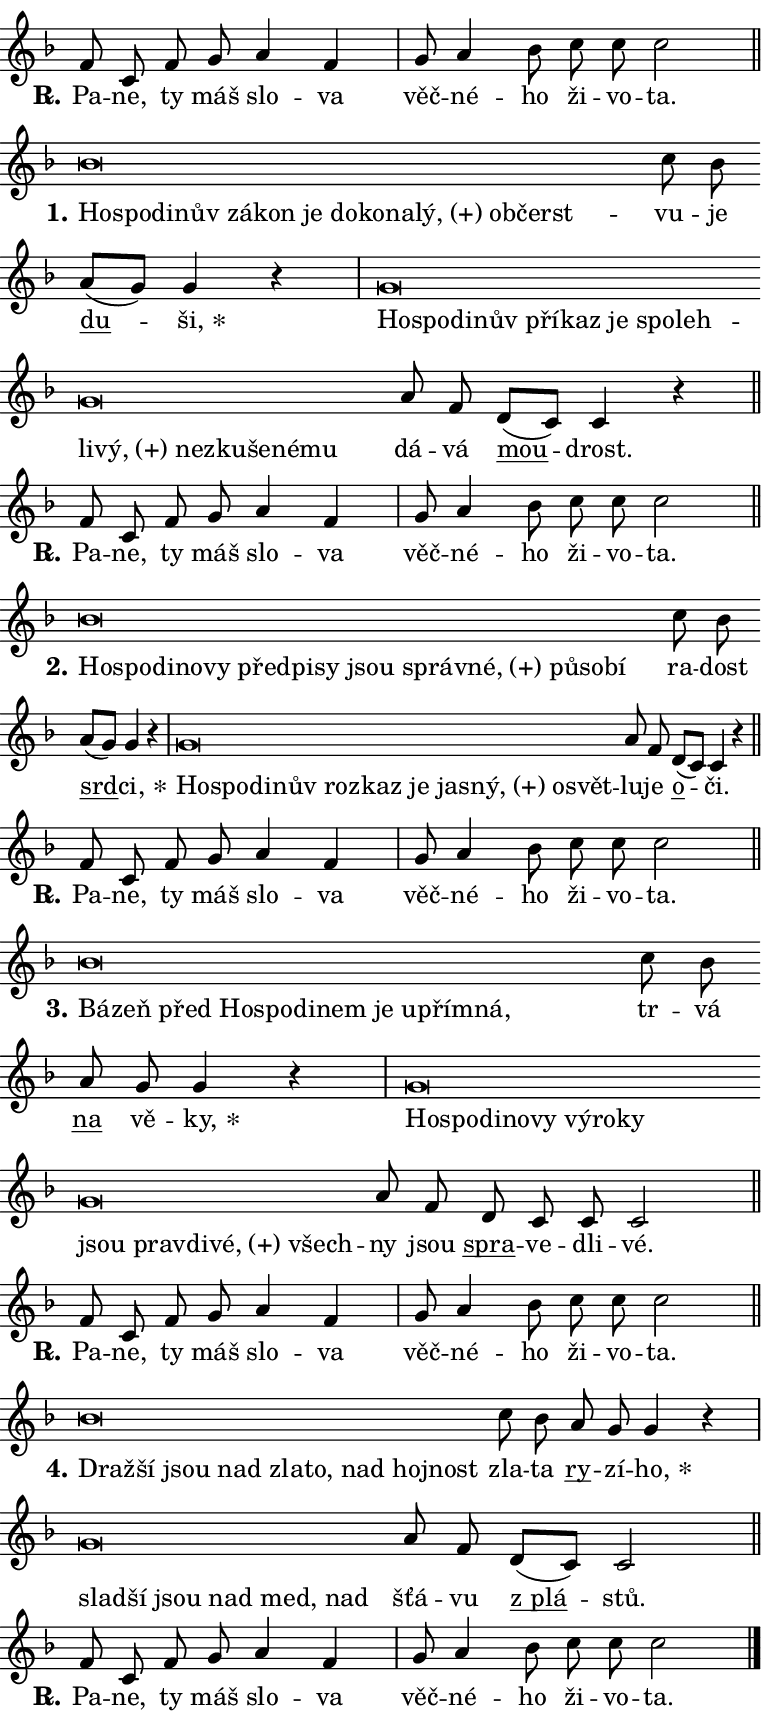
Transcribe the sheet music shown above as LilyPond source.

\version "2.24.0"
\header { tagline = "" }
\paper {
  indent = 0\cm
  top-margin = 0\cm
  right-margin = 0.13\cm % to fit lyric hyphens
  bottom-margin = 0\cm
  left-margin = 0\cm
  paper-width = 13\cm
  page-breaking = #ly:one-page-breaking
  system-system-spacing.basic-distance = #11
  score-system-spacing.basic-distance = #11
  ragged-last = ##f
}


%% Author: Thomas Morley
%% https://lists.gnu.org/archive/html/lilypond-user/2020-05/msg00002.html
#(define (line-position grob)
"Returns position of @var[grob} in current system:
   @code{'start}, if at first time-step
   @code{'end}, if at last time-step
   @code{'middle} otherwise
"
  (let* ((col (ly:item-get-column grob))
         (ln (ly:grob-object col 'left-neighbor))
         (rn (ly:grob-object col 'right-neighbor))
         (col-to-check-left (if (ly:grob? ln) ln col))
         (col-to-check-right (if (ly:grob? rn) rn col))
         (break-dir-left
           (and
             (ly:grob-property col-to-check-left 'non-musical #f)
             (ly:item-break-dir col-to-check-left)))
         (break-dir-right
           (and
             (ly:grob-property col-to-check-right 'non-musical #f)
             (ly:item-break-dir col-to-check-right))))
        (cond ((eqv? 1 break-dir-left) 'start)
              ((eqv? -1 break-dir-right) 'end)
              (else 'middle))))

#(define (tranparent-at-line-position vctor)
  (lambda (grob)
  "Relying on @code{line-position} select the relevant enry from @var{vctor}.
Used to determine transparency,"
    (case (line-position grob)
      ((end) (not (vector-ref vctor 0)))
      ((middle) (not (vector-ref vctor 1)))
      ((start) (not (vector-ref vctor 2))))))

noteHeadBreakVisibility =
#(define-music-function (break-visibility)(vector?)
"Makes @code{NoteHead}s transparent relying on @var{break-visibility}"
#{
  \override NoteHead.transparent =
    #(tranparent-at-line-position break-visibility)
#})

#(define delete-ledgers-for-transparent-note-heads
  (lambda (grob)
    "Reads whether a @code{NoteHead} is transparent.
If so this @code{NoteHead} is removed from @code{'note-heads} from
@var{grob}, which is supposed to be @code{LedgerLineSpanner}.
As a result ledgers are not printed for this @code{NoteHead}"
    (let* ((nhds-array (ly:grob-object grob 'note-heads))
           (nhds-list
             (if (ly:grob-array? nhds-array)
                 (ly:grob-array->list nhds-array)
                 '()))
           ;; Relies on the transparent-property being done before
           ;; Staff.LedgerLineSpanner.after-line-breaking is executed.
           ;; This is fragile ...
           (to-keep
             (remove
               (lambda (nhd)
                 (ly:grob-property nhd 'transparent #f))
               nhds-list)))
      ;; TODO find a better method to iterate over grob-arrays, similiar
      ;; to filter/remove etc for lists
      ;; For now rebuilt from scratch
      (set! (ly:grob-object grob 'note-heads)  '())
      (for-each
        (lambda (nhd)
          (ly:pointer-group-interface::add-grob grob 'note-heads nhd))
        to-keep))))

squashNotes = {
  \override NoteHead.X-extent = #'(-0.2 . 0.2)
  \override NoteHead.Y-extent = #'(-0.75 . 0)
  \override NoteHead.stencil =
    #(lambda (grob)
       (let ((pos (ly:grob-property grob 'staff-position)))
         (begin
           (if (< pos -7) (display "ERROR: Lower brevis then expected\n") (display ""))
           (if (<= pos -6) ly:text-interface::print ly:note-head::print))))
}
unSquashNotes = {
  \revert NoteHead.X-extent
  \revert NoteHead.Y-extent
  \revert NoteHead.stencil
}

hideNotes = \noteHeadBreakVisibility #begin-of-line-visible
unHideNotes = \noteHeadBreakVisibility #all-visible

% work-around for resetting accidentals
% https://lilypond.org/doc/v2.23/Documentation/notation/displaying-rhythms#unmetered-music
cadenzaMeasure = {
  \cadenzaOff
  \partial 1024 s1024
  \cadenzaOn
}

#(define-markup-command (accent layout props text) (markup?)
  "Underline accented syllable"
  (interpret-markup layout props
    #{\markup \override #'(offset . 4.3) \underline { #text }#}))

responsum = \markup \concat {
  "R" \hspace #-1.05 \path #0.1 #'((moveto 0 0.07) (lineto 0.9 0.8)) \hspace #0.05 "."
}

spaceSize = #0.6828661417322834 % exact space size for TeX Gyre Schola

\layout {
  \context {
    \Staff
    \remove "Time_signature_engraver"
    \override LedgerLineSpanner.after-line-breaking = #delete-ledgers-for-transparent-note-heads
  }
  \context {
    \Lyrics {
      \override LyricSpace.minimum-distance = \spaceSize
      \override LyricText.font-name = #"TeX Gyre Schola"
      \override LyricText.font-size = 1
      \override StanzaNumber.font-name = #"TeX Gyre Schola Bold"
      \override StanzaNumber.font-size = 1
    }
  }
  \context {
    \Score 
    \override NoteHead.text =
      #(lambda (grob) 
        (let ((pos (ly:grob-property grob 'staff-position)))
          #{\markup {
            \combine
              \halign #-0.55 \raise #(if (= pos -6) 0 0.5) \override #'(thickness . 2) \draw-line #'(3.2 . 0)
              \musicglyph "noteheads.sM1"
          }#}))
  }
}

% magnetic-lyrics.ily
%
%   written by
%     Jean Abou Samra <jean@abou-samra.fr>
%     Werner Lemberg <wl@gnu.org>
%
%   adapted by
%     Jiri Hon <jiri.hon@gmail.com>
%
% Version 2022-Apr-15

% https://www.mail-archive.com/lilypond-user@gnu.org/msg149350.html

#(define (Left_hyphen_pointer_engraver context)
   "Collect syllable-hyphen-syllable occurrences in lyrics and store
them in properties.  This engraver only looks to the left.  For
example, if the lyrics input is @code{foo -- bar}, it does the
following.

@itemize @bullet
@item
Set the @code{text} property of the @code{LyricHyphen} grob between
@q{foo} and @q{bar} to @code{foo}.

@item
Set the @code{left-hyphen} property of the @code{LyricText} grob with
text @q{foo} to the @code{LyricHyphen} grob between @q{foo} and
@q{bar}.
@end itemize

Use this auxiliary engraver in combination with the
@code{lyric-@/text::@/apply-@/magnetic-@/offset!} hook."
   (let ((hyphen #f)
         (text #f))
     (make-engraver
      (acknowledgers
       ((lyric-syllable-interface engraver grob source-engraver)
        (set! text grob)))
      (end-acknowledgers
       ((lyric-hyphen-interface engraver grob source-engraver)
        ;(when (not (grob::has-interface grob 'lyric-space-interface))
          (set! hyphen grob)));)
      ((stop-translation-timestep engraver)
       (when (and text hyphen)
         (ly:grob-set-object! text 'left-hyphen hyphen))
       (set! text #f)
       (set! hyphen #f)))))

#(define (lyric-text::apply-magnetic-offset! grob)
   "If the space between two syllables is less than the value in
property @code{LyricText@/.details@/.squash-threshold}, move the right
syllable to the left so that it gets concatenated with the left
syllable.

Use this function as a hook for
@code{LyricText@/.after-@/line-@/breaking} if the
@code{Left_@/hyphen_@/pointer_@/engraver} is active."
   (let ((hyphen (ly:grob-object grob 'left-hyphen #f)))
     (when hyphen
       (let ((left-text (ly:spanner-bound hyphen LEFT)))
         (when (grob::has-interface left-text 'lyric-syllable-interface)
           (let* ((common (ly:grob-common-refpoint grob left-text X))
                  (this-x-ext (ly:grob-extent grob common X))
                  (left-x-ext
                   (begin
                     ;; Trigger magnetism for left-text.
                     (ly:grob-property left-text 'after-line-breaking)
                     (ly:grob-extent left-text common X)))
                  ;; `delta` is the gap width between two syllables.
                  (delta (- (interval-start this-x-ext)
                            (interval-end left-x-ext)))
                  (details (ly:grob-property grob 'details))
                  (threshold (assoc-get 'squash-threshold details 0.2)))
             (when (< delta threshold)
               (let* (;; We have to manipulate the input text so that
                      ;; ligatures crossing syllable boundaries are not
                      ;; disabled.  For languages based on the Latin
                      ;; script this is essentially a beautification.
                      ;; However, for non-Western scripts it can be a
                      ;; necessity.
                      (lt (ly:grob-property left-text 'text))
                      (rt (ly:grob-property grob 'text))
                      (is-space (grob::has-interface hyphen 'lyric-space-interface))
                      (space (if is-space " " ""))
                      (extra-delta (if is-space spaceSize 0))
                      ;; Append new syllable.
                      (ltrt-space (if (and (string? lt) (string? rt))
                                (string-append lt space rt)
                                (make-concat-markup (list lt space rt))))
                      ;; Right-align `ltrt` to the right side.
                      (ltrt-space-markup (grob-interpret-markup
                               grob
                               (make-translate-markup
                                (cons (interval-length this-x-ext) 0)
                                (make-right-align-markup ltrt-space)))))
                 (begin
                   ;; Don't print `left-text`.
                   (ly:grob-set-property! left-text 'stencil #f)
                   ;; Set text and stencil (which holds all collected
                   ;; syllables so far) and shift it to the left.
                   (ly:grob-set-property! grob 'text ltrt-space)
                   (ly:grob-set-property! grob 'stencil ltrt-space-markup)
                   (ly:grob-translate-axis! grob (- (- delta extra-delta)) X))))))))))


#(define (lyric-hyphen::displace-bounds-first grob)
   ;; Make very sure this callback isn't triggered too early.
   (let ((left (ly:spanner-bound grob LEFT))
         (right (ly:spanner-bound grob RIGHT)))
     (ly:grob-property left 'after-line-breaking)
     (ly:grob-property right 'after-line-breaking)
     (ly:lyric-hyphen::print grob)))

squashThreshold = #0.4

\layout {
  \context {
    \Lyrics
    \consists #Left_hyphen_pointer_engraver
    \override LyricText.after-line-breaking =
      #lyric-text::apply-magnetic-offset!
    \override LyricHyphen.stencil = #lyric-hyphen::displace-bounds-first
    \override LyricText.details.squash-threshold = \squashThreshold
    \override LyricHyphen.minimum-distance = 0
    \override LyricHyphen.minimum-length = \squashThreshold
  }
}

squashText = \override LyricText.details.squash-threshold = 9999
unSquashText = \override LyricText.details.squash-threshold = \squashThreshold

leftText = \override LyricText.self-alignment-X = #LEFT
unLeftText = \revert LyricText.self-alignment-X

starOffset = #(lambda (grob) 
                (let ((x_offset (ly:self-alignment-interface::aligned-on-x-parent grob)))
                  (if (= x_offset 0) 0 (+ x_offset 1.2))))

star = #(define-music-function (syllable)(string?)
"Append star separator at the end of a syllable"
#{
  \once \override LyricText.X-offset = #starOffset
  \lyricmode { \markup {
    #syllable
    \override #'((font-name . "TeX Gyre Schola Bold")) \hspace #0.2 \lower #0.65 \larger "*"
  } }
#})

starAccent = #(define-music-function (syllable)(string?)
"Append star separator at the end of a syllable and make accent"
#{
  \once \override LyricText.X-offset = #starOffset
  \lyricmode { \markup {
    \accent #syllable
    \override #'((font-name . "TeX Gyre Schola Bold")) \hspace #0.2 \lower #0.65 \larger "*"
  } }
#})

breath = #(define-music-function (syllable)(string?)
"Append breathing indicator at the end of a syllable"
#{
  \lyricmode { \markup { #syllable "+" } }
#})

optionalBreath = #(define-music-function (syllable)(string?)
"Append optional breathing indicator at the end of a syllable"
#{
  \lyricmode { \markup { #syllable "(+)" } }
#})


\score {
    <<
        \new Voice = "melody" { \cadenzaOn \key f \major \relative { f'8 c f g a4 f \cadenzaMeasure \bar "|" g8 a4 bes8 \bar "" c c c2 \cadenzaMeasure \bar "||" \break } }
        \new Lyrics \lyricsto "melody" { \lyricmode { \set stanza = \responsum
Pa -- ne, ty máš slo -- va věč -- né -- ho ži -- vo -- ta. } }
    >>
    \layout {}
}

\score {
    <<
        \new Voice = "melody" { \cadenzaOn \key f \major \relative { \squashNotes bes'\breve*1/16 \hideNotes \breve*1/16 \bar "" \breve*1/16 \bar "" \breve*1/16 \bar "" \breve*1/16 \bar "" \breve*1/16 \bar "" \breve*1/16 \bar "" \breve*1/16 \bar "" \breve*1/16 \bar "" \breve*1/16 \bar "" \breve*1/16 \bar "" \breve*1/16 \breve*1/16 \bar "" \unHideNotes \unSquashNotes c8 bes \bar "" a[( g)] g4 r \cadenzaMeasure \bar "|" \squashNotes g\breve*1/16 \hideNotes \breve*1/16 \bar "" \breve*1/16 \bar "" \breve*1/16 \bar "" \breve*1/16 \bar "" \breve*1/16 \bar "" \breve*1/16 \bar "" \breve*1/16 \bar "" \breve*1/16 \bar "" \breve*1/16 \bar "" \breve*1/16 \bar "" \breve*1/16 \bar "" \breve*1/16 \bar "" \breve*1/16 \bar "" \breve*1/16 \breve*1/16 \bar "" \unHideNotes \unSquashNotes a8 f \bar "" d[( c)] c4 r \cadenzaMeasure \bar "||" \break } }
        \new Lyrics \lyricsto "melody" { \lyricmode { \set stanza = "1."
\leftText Ho -- \squashText spo -- di -- nův zá -- kon je do -- ko -- na -- \optionalBreath lý, ob -- čerst -- \unLeftText \unSquashText vu -- je \markup \accent du -- \star ši, \leftText Ho -- \squashText spo -- di -- nův pří -- kaz je spo -- leh -- li -- \optionalBreath vý, ne -- zku -- še -- né -- mu \unLeftText \unSquashText dá -- vá \markup \accent mou -- drost. } }
    >>
    \layout {}
}

\score {
    <<
        \new Voice = "melody" { \cadenzaOn \key f \major \relative { f'8 c f g a4 f \cadenzaMeasure \bar "|" g8 a4 bes8 \bar "" c c c2 \cadenzaMeasure \bar "||" \break } }
        \new Lyrics \lyricsto "melody" { \lyricmode { \set stanza = \responsum
Pa -- ne, ty máš slo -- va věč -- né -- ho ži -- vo -- ta. } }
    >>
    \layout {}
}

\score {
    <<
        \new Voice = "melody" { \cadenzaOn \key f \major \relative { \squashNotes bes'\breve*1/16 \hideNotes \breve*1/16 \bar "" \breve*1/16 \bar "" \breve*1/16 \bar "" \breve*1/16 \bar "" \breve*1/16 \bar "" \breve*1/16 \bar "" \breve*1/16 \bar "" \breve*1/16 \bar "" \breve*1/16 \bar "" \breve*1/16 \bar "" \breve*1/16 \bar "" \breve*1/16 \breve*1/16 \bar "" \unHideNotes \unSquashNotes c8 bes \bar "" a[( g)] g4 r \cadenzaMeasure \bar "|" \squashNotes g\breve*1/16 \hideNotes \breve*1/16 \bar "" \breve*1/16 \bar "" \breve*1/16 \bar "" \breve*1/16 \bar "" \breve*1/16 \bar "" \breve*1/16 \bar "" \breve*1/16 \bar "" \breve*1/16 \bar "" \breve*1/16 \breve*1/16 \bar "" \unHideNotes \unSquashNotes a8 f \bar "" d[( c)] c4 r \cadenzaMeasure \bar "||" \break } }
        \new Lyrics \lyricsto "melody" { \lyricmode { \set stanza = "2."
\leftText Ho -- \squashText spo -- di -- no -- vy před -- pi -- sy jsou správ -- \optionalBreath né, pů -- so -- bí \unLeftText \unSquashText ra -- dost \markup \accent srd -- \star ci, \leftText Ho -- \squashText spo -- di -- nův roz -- kaz je ja -- \optionalBreath sný, o -- svět -- \unLeftText \unSquashText lu -- je \markup \accent o -- či. } }
    >>
    \layout {}
}

\score {
    <<
        \new Voice = "melody" { \cadenzaOn \key f \major \relative { f'8 c f g a4 f \cadenzaMeasure \bar "|" g8 a4 bes8 \bar "" c c c2 \cadenzaMeasure \bar "||" \break } }
        \new Lyrics \lyricsto "melody" { \lyricmode { \set stanza = \responsum
Pa -- ne, ty máš slo -- va věč -- né -- ho ži -- vo -- ta. } }
    >>
    \layout {}
}

\score {
    <<
        \new Voice = "melody" { \cadenzaOn \key f \major \relative { \squashNotes bes'\breve*1/16 \hideNotes \breve*1/16 \bar "" \breve*1/16 \bar "" \breve*1/16 \bar "" \breve*1/16 \bar "" \breve*1/16 \bar "" \breve*1/16 \bar "" \breve*1/16 \bar "" \breve*1/16 \bar "" \breve*1/16 \breve*1/16 \bar "" \unHideNotes \unSquashNotes c8 bes \bar "" a g g4 r \cadenzaMeasure \bar "|" \squashNotes g\breve*1/16 \hideNotes \breve*1/16 \bar "" \breve*1/16 \bar "" \breve*1/16 \bar "" \breve*1/16 \bar "" \breve*1/16 \bar "" \breve*1/16 \bar "" \breve*1/16 \bar "" \breve*1/16 \bar "" \breve*1/16 \bar "" \breve*1/16 \bar "" \breve*1/16 \breve*1/16 \bar "" \unHideNotes \unSquashNotes a8 f \bar "" d c c c2 \cadenzaMeasure \bar "||" \break } }
        \new Lyrics \lyricsto "melody" { \lyricmode { \set stanza = "3."
\leftText Bá -- \squashText zeň před Ho -- spo -- di -- nem je u -- přím -- ná, \unLeftText \unSquashText tr -- vá \markup \accent na vě -- \star ky, \leftText Ho -- \squashText spo -- di -- no -- vy vý -- ro -- ky jsou prav -- di -- \optionalBreath vé, všech -- \unLeftText \unSquashText ny jsou \markup \accent spra -- ve -- dli -- vé. } }
    >>
    \layout {}
}

\score {
    <<
        \new Voice = "melody" { \cadenzaOn \key f \major \relative { f'8 c f g a4 f \cadenzaMeasure \bar "|" g8 a4 bes8 \bar "" c c c2 \cadenzaMeasure \bar "||" \break } }
        \new Lyrics \lyricsto "melody" { \lyricmode { \set stanza = \responsum
Pa -- ne, ty máš slo -- va věč -- né -- ho ži -- vo -- ta. } }
    >>
    \layout {}
}

\score {
    <<
        \new Voice = "melody" { \cadenzaOn \key f \major \relative { \squashNotes bes'\breve*1/16 \hideNotes \breve*1/16 \bar "" \breve*1/16 \bar "" \breve*1/16 \bar "" \breve*1/16 \bar "" \breve*1/16 \bar "" \breve*1/16 \bar "" \breve*1/16 \breve*1/16 \bar "" \unHideNotes \unSquashNotes c8 bes \bar "" a g g4 r \cadenzaMeasure \bar "|" \squashNotes g\breve*1/16 \hideNotes \breve*1/16 \bar "" \breve*1/16 \bar "" \breve*1/16 \bar "" \breve*1/16 \breve*1/16 \bar "" \unHideNotes \unSquashNotes a8 f \bar "" d[( c)] c2 \cadenzaMeasure \bar "||" \break } }
        \new Lyrics \lyricsto "melody" { \lyricmode { \set stanza = "4."
\leftText Draž -- \squashText ší jsou nad zla -- to, nad hoj -- nost \unLeftText \unSquashText zla -- ta \markup \accent ry -- zí -- \star ho, \leftText slad -- \squashText ší jsou nad med, nad \unLeftText \unSquashText šťá -- vu \markup \accent "z plá" -- stů. } }
    >>
    \layout {}
}

\score {
    <<
        \new Voice = "melody" { \cadenzaOn \key f \major \relative { f'8 c f g a4 f \cadenzaMeasure \bar "|" g8 a4 bes8 \bar "" c c c2 \cadenzaMeasure \bar "||" \break } \bar "|." }
        \new Lyrics \lyricsto "melody" { \lyricmode { \set stanza = \responsum
Pa -- ne, ty máš slo -- va věč -- né -- ho ži -- vo -- ta. } }
    >>
    \layout {}
}
